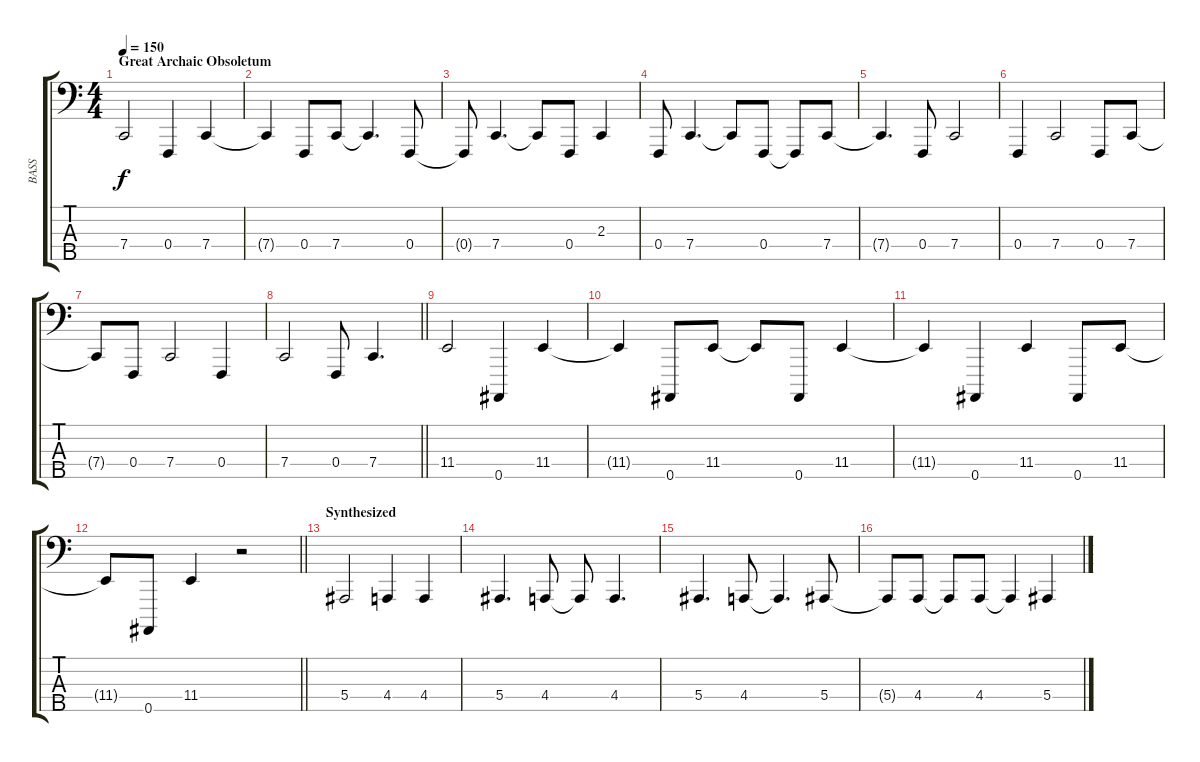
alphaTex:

\track ("BASS" "BASS") {instrument lead1square}
\staff {score tabs}
\tuning (Ab2 Eb2 Bb1 F1 Bb0) {hide}
\ts (4 4)
\section ("" "Great Archaic Obsoletum")
\tempo 150
\clef f4
\ks c
7.4.2{dy f} 0.4.4 7.4.4 |
7.4{t}.4 0.4.8 7.4.8 7.4{t}.4{d} 0.4.8 |
0.4{t}.8 7.4.4{d} 7.4{t}.8 0.4.8 2.3.4 |
0.4.8 7.4.4{d} 7.4{t}.8 0.4.8 0.4{t}.8 7.4.8 |
7.4{t}.4{d} 0.4.8 7.4.2 |
0.4.4 7.4.2 0.4.8 7.4.8 |
7.4{t}.8 0.4.8 7.4.2 0.4.4 |
\barLineRight lightlight
7.4.2 0.4.8 7.4.4{d} |
11.4.2 0.5.4 11.4.4 |
11.4{t}.4 0.5.8 11.4.8 11.4{t}.8 0.5.8 11.4.4 |
11.4{t}.4 0.5.4 11.4.4 0.5.8 11.4.8 |
\barLineRight lightlight
11.4{t}.8 0.5.8 11.4.4 r.2 |
\section ("" "Synthesized")
5.4.2 4.4.4 4.4.4 |
5.4.4{d} 4.4.8 4.4{t}.8 4.4.4{d} |
5.4.4{d} 4.4.8 4.4{t}.4{d} 5.4.8 |
5.4{t}.8 4.4.8 4.4{t}.8 4.4.8 4.4{t}.4 5.4.4
